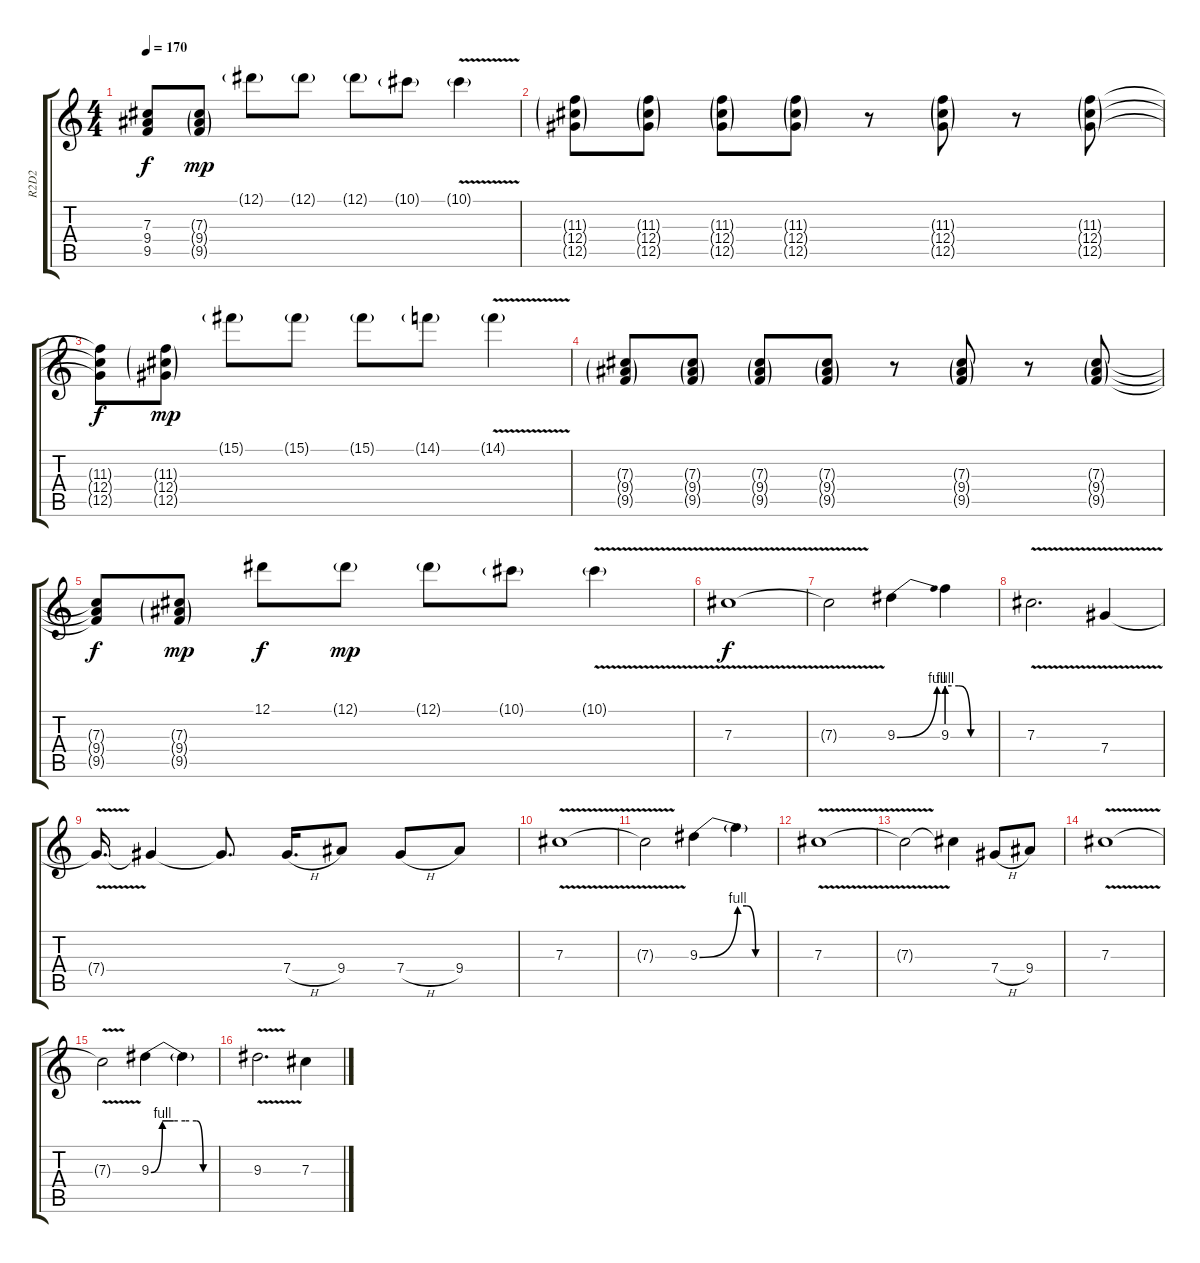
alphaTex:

\track ("R2D2" "R2D2") {instrument overdrivenguitar}
\staff {score tabs}
\tuning (Eb4 Bb3 Gb3 Db3 Ab2 Eb2) {hide}
\ts (4 4)
\tempo 170
\clef g2
\ks c
(7.3{t} 9.4{t} 9.5{t}).8{dy f} (7.3{g} 9.4{g} 9.5{g}).8{dy mp} 12.1{g}.8 12.1{g}.8 12.1{g}.8 10.1{g}.8 10.1{v g}.4 |
(11.3{g} 12.4{g} 12.5{g}).8 (11.3{g} 12.4{g} 12.5{g}).8 (11.3{g} 12.4{g} 12.5{g}).8 (11.3{g} 12.4{g} 12.5{g}).8 r.8 (11.3{g} 12.4{g} 12.5{g}).8 r.8 (11.3{g} 12.4{g} 12.5{g}).8 |
(11.3{t} 12.4{t} 12.5{t}).8{dy f} (11.3{g} 12.4{g} 12.5{g}).8{dy mp} 15.1{g}.8 15.1{g}.8 15.1{g}.8 14.1{g}.8 14.1{v g}.4 |
(7.3{g} 9.4{g} 9.5{g}).8 (7.3{g} 9.4{g} 9.5{g}).8 (7.3{g} 9.4{g} 9.5{g}).8 (7.3{g} 9.4{g} 9.5{g}).8 r.8 (7.3{g} 9.4{g} 9.5{g}).8 r.8 (7.3{g} 9.4{g} 9.5{g}).8 |
(7.3{t} 9.4{t} 9.5{t}).8{dy f} (7.3{g} 9.4{g} 9.5{g}).8{dy mp} 12.1.8{dy f} 12.1{g}.8{dy mp} 12.1{g}.8 10.1{g}.8 10.1{v g}.4 |
7.3{v}.1{dy f} |
7.3{t}.2 9.3{be (bend 0 0 60 4)}.4 9.3{be (custom 0 4 15 4 30 0 60 0)}.4 |
7.3{v}.2{d} 7.4{v}.4 |
7.4{t}.16{d} 7.4{t}.4 7.4{t}.8{d} 7.4{h}.16{d} 9.4.8 7.4{h}.8 9.4.8 |
7.3{v}.1 |
7.3{t}.2 9.3{be (bend 0 0 60 4)}.4 9.3{be (custom 0 4 15 4 30 0 60 0) t}.4 |
7.3{v}.1 |
7.3{t}.2 7.3{t}.4 7.4{h}.8 9.4.8 |
7.3{v}.1 |
7.3{t}.2 9.3{be (custom 0 0 10 4 15 4 20 4 30 4 40 4 46 0 60 0)}.4 9.3{t}.4 |
9.3{v}.2{d} 7.3.4
